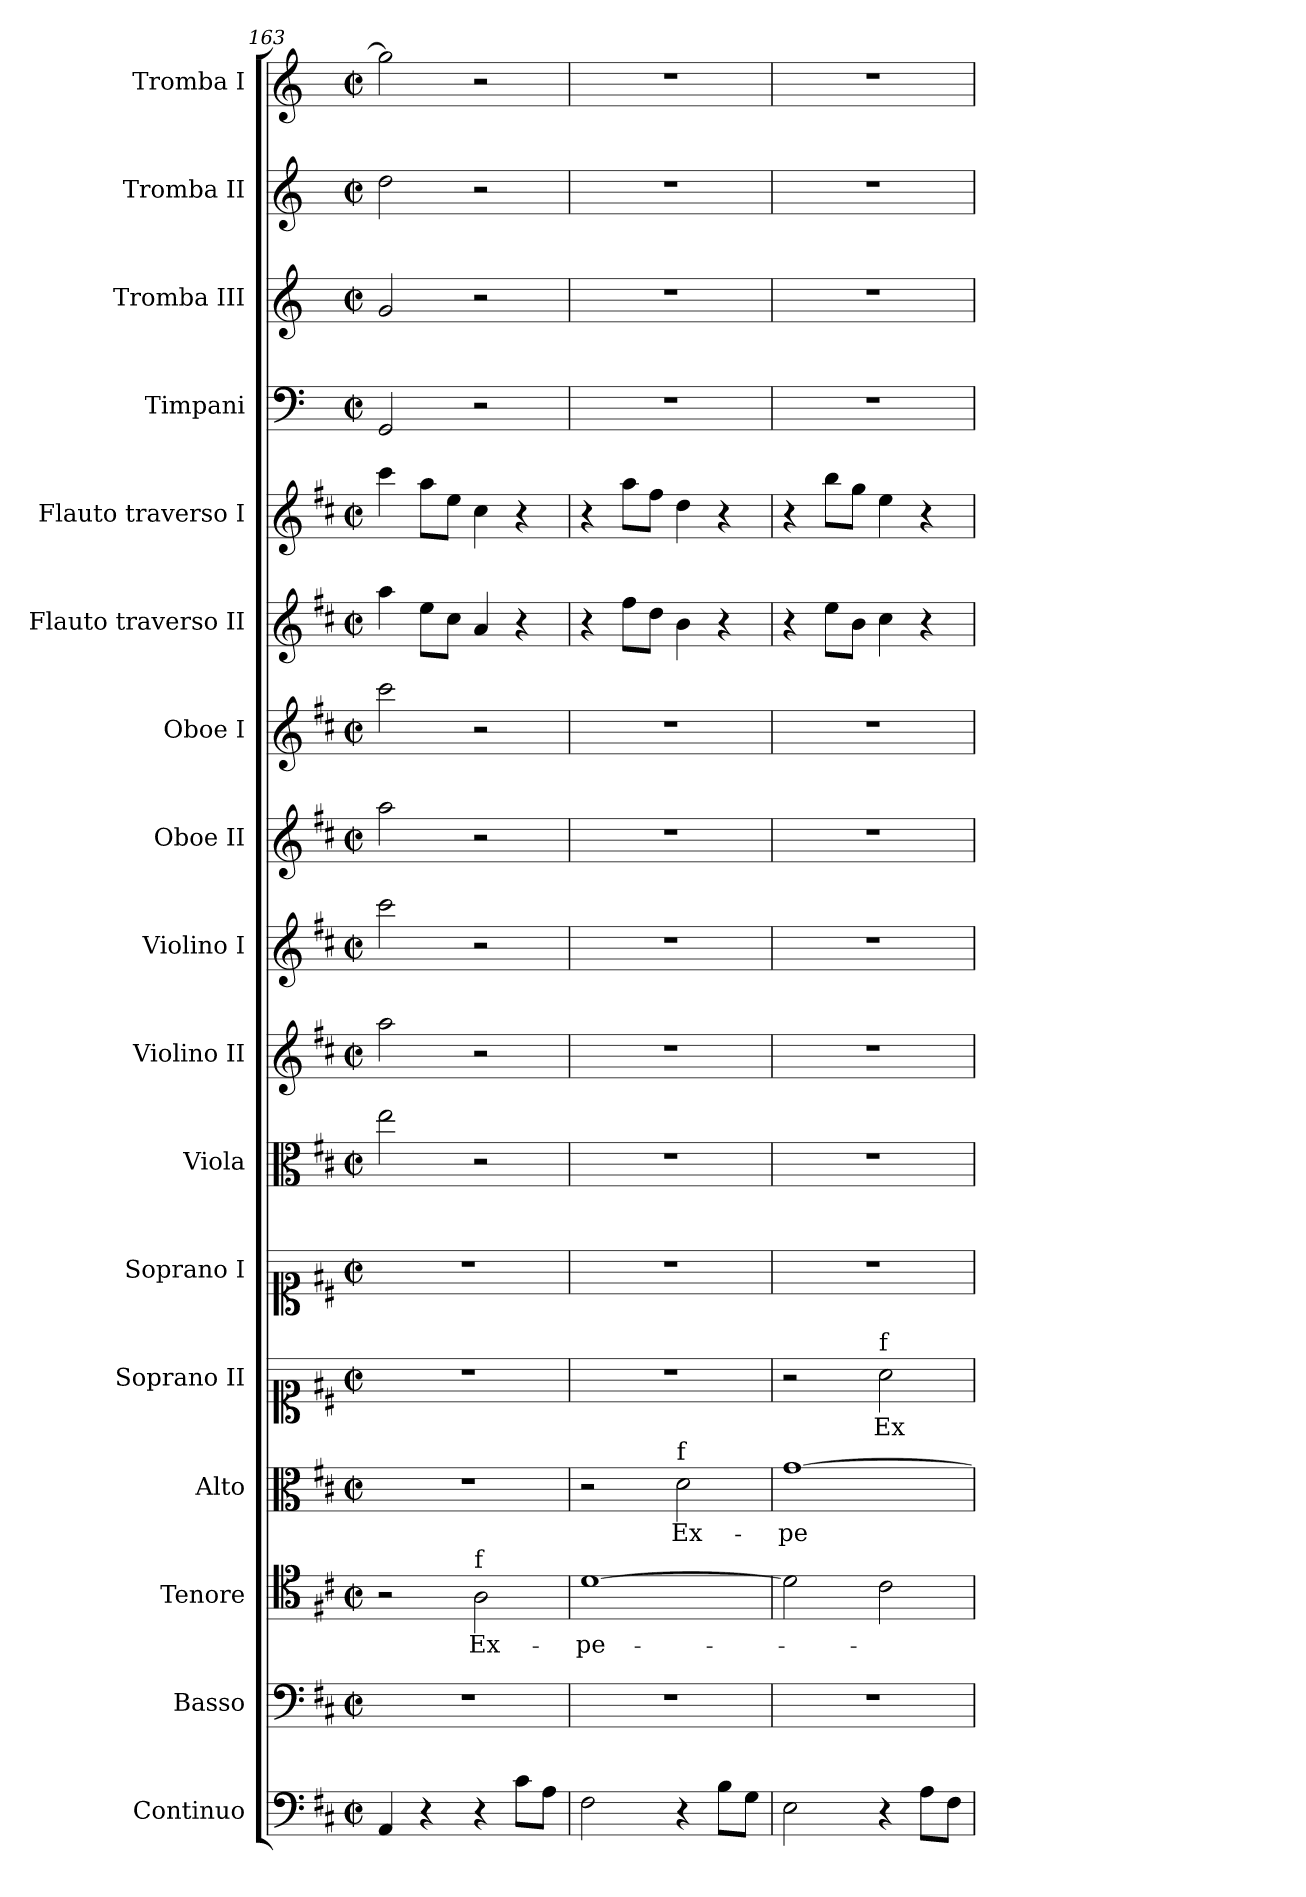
**kern	**kern	**kern	**text	**kern	**text	**kern	**text	**kern	**kern	**kern	**kern	**kern	**kern	**kern	**kern	**kern	**kern	**kern	**kern
*part17	*part16	*part15	*part15	*part14	*part14	*part13	*part13	*part12	*part11	*part10	*part9	*part8	*part7	*part6	*part5	*part4	*part3	*part2	*part1
*staff17	*staff16	*staff15	*staff15	*staff14	*staff14	*staff13	*staff13	*staff12	*staff11	*staff10	*staff9	*staff8	*staff7	*staff6	*staff5	*staff4	*staff3	*staff2	*staff1
*I"Continuo	*I"Basso	*I"Tenore	*	*I"Alto	*	*I"Soprano II	*	*I"Soprano I	*I"Viola	*I"Violino II	*I"Violino I	*I"Oboe II	*I"Oboe I	*I"Flauto traverso II	*I"Flauto traverso I	*I"Timpani	*I"Tromba III	*I"Tromba II	*I"Tromba I
*I'Cont.	*I'B.	*I'T.	*	*I'A.	*	*I'S. II	*	*I'S. I	*I'Vla.	*I'Vln. II	*I'Vln. I	*I'Ob. II	*I'Ob. I	*I'Fl. trv. II	*I'Fl. trv. I	*I'Timp.	*I'Tr. III	*I'Tr. II	*I'Tr. I
*clefF4	*clefF4	*clefC4	*	*clefC3	*	*clefC1	*	*clefC1	*clefC3	*clefG2	*clefG2	*clefG2	*clefG2	*clefG2	*clefG2	*clefF4	*clefG2	*clefG2	*clefG2
*	*	*	*	*	*	*	*	*	*	*	*	*	*	*	*	*ITrd-1c-2	*ITrd-1c-2	*ITrd-1c-2	*ITrd-1c-2
*k[f#c#]	*k[f#c#]	*k[f#c#]	*	*k[f#c#]	*	*k[f#c#]	*	*k[f#c#]	*k[f#c#]	*k[f#c#]	*k[f#c#]	*k[f#c#]	*k[f#c#]	*k[f#c#]	*k[f#c#]	*k[f#c#]	*k[f#c#]	*k[f#c#]	*k[f#c#]
*M2/2	*M2/2	*M2/2	*	*M2/2	*	*M2/2	*	*M2/2	*M2/2	*M2/2	*M2/2	*M2/2	*M2/2	*M2/2	*M2/2	*M2/2	*M2/2	*M2/2	*M2/2
*met(c|)	*met(c|)	*met(c|)	*	*met(c|)	*	*met(c|)	*	*met(c|)	*met(c|)	*met(c|)	*met(c|)	*met(c|)	*met(c|)	*met(c|)	*met(c|)	*met(c|)	*met(c|)	*met(c|)	*met(c|)
=163	=163	=163	=163	=163	=163	=163	=163	=163	=163	=163	=163	=163	=163	=163	=163	=163	=163	=163	=163
4AA/	1r	2r	.	1r	.	1r	.	1r	2ee\	2aa\	2ccc#\	2aa\	2ccc#\	4aa\	4ccc#\	2AA/	2a/	2ee\	2aa\]
4r	.	.	.	.	.	.	.	.	.	.	.	.	.	8ee\L	8aa\L	.	.	.	.
.	.	.	.	.	.	.	.	.	.	.	.	.	.	8cc#\J	8ee\J	.	.	.	.
!	!	!LO:TX:a:t=f	!	!	!	!	!	!	!	!	!	!	!	!	!	!	!	!	!
4r	.	2A\	Ex-	.	.	.	.	.	2r	2r	2r	2r	2r	4a/	4cc#\	2r	2r	2r	2r
8c#\L	.	.	.	.	.	.	.	.	.	.	.	.	.	4r	4r	.	.	.	.
8A\J	.	.	.	.	.	.	.	.	.	.	.	.	.	.	.	.	.	.	.
=164	=164	=164	=164	=164	=164	=164	=164	=164	=164	=164	=164	=164	=164	=164	=164	=164	=164	=164	=164
2F#\	1r	[1d	-pe-	2r	.	1r	.	1r	1r	1r	1r	1r	1r	4r	4r	1r	1r	1r	1r
.	.	.	.	.	.	.	.	.	.	.	.	.	.	8ff#\L	8aa\L	.	.	.	.
.	.	.	.	.	.	.	.	.	.	.	.	.	.	8dd\J	8ff#\J	.	.	.	.
!	!	!	!	!LO:TX:a:t=f	!	!	!	!	!	!	!	!	!	!	!	!	!	!	!
4r	.	.	.	2d\	Ex-	.	.	.	.	.	.	.	.	4b\	4dd\	.	.	.	.
8B\L	.	.	.	.	.	.	.	.	.	.	.	.	.	4r	4r	.	.	.	.
8G\J	.	.	.	.	.	.	.	.	.	.	.	.	.	.	.	.	.	.	.
=165	=165	=165	=165	=165	=165	=165	=165	=165	=165	=165	=165	=165	=165	=165	=165	=165	=165	=165	=165
2E\	1r	2d\]	.	[1g	-pe-	2r	.	1r	1r	1r	1r	1r	1r	4r	4r	1r	1r	1r	1r
.	.	.	.	.	.	.	.	.	.	.	.	.	.	8ee\L	8bb\L	.	.	.	.
.	.	.	.	.	.	.	.	.	.	.	.	.	.	8b\J	8gg\J	.	.	.	.
!	!	!	!	!	!	!LO:TX:a:t=f	!	!	!	!	!	!	!	!	!	!	!	!	!
4r	.	2c#\	.	.	.	2a\	Ex-	.	.	.	.	.	.	4cc#\	4ee\	.	.	.	.
8A\L	.	.	.	.	.	.	.	.	.	.	.	.	.	4r	4r	.	.	.	.
8F#\J	.	.	.	.	.	.	.	.	.	.	.	.	.	.	.	.	.	.	.
=	=	=	=	=	=	=	=	=	=	=	=	=	=	=	=	=	=	=	=
*-	*-	*-	*-	*-	*-	*-	*-	*-	*-	*-	*-	*-	*-	*-	*-	*-	*-	*-	*-
